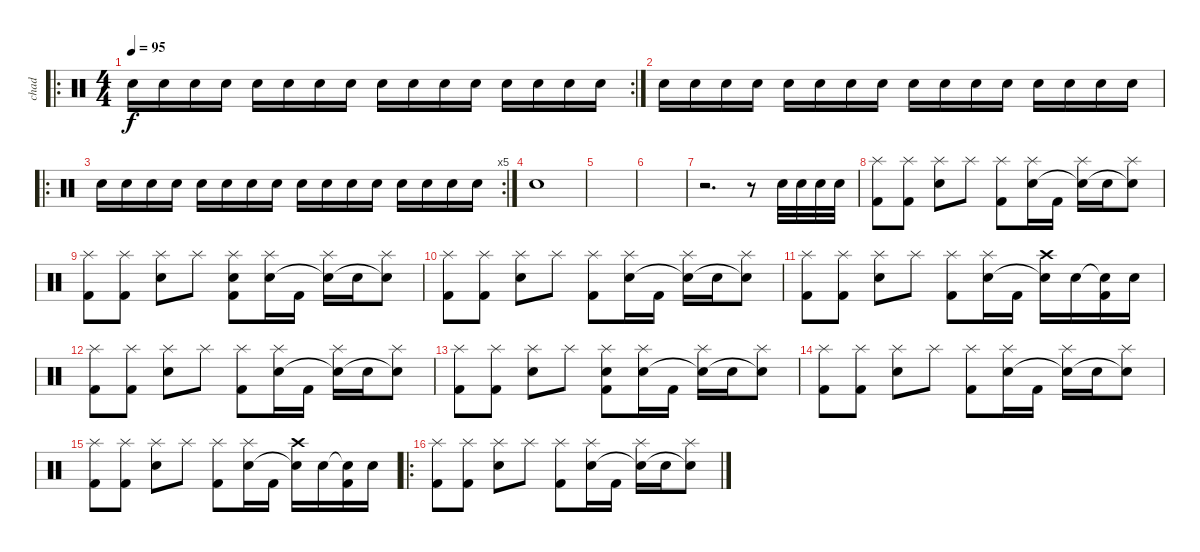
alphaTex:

\track ("chad" "chad") {instrument percussion}
\staff {score}
\articulation defaults
\ro
\rc 2
\ts (4 4)
\tempo 95
\clef neutral
\ks c "Electric Snare (hit)".16{dy f volume 12} "Electric Snare (hit)".16 "Electric Snare (hit)".16 "Electric Snare (hit)".16 "Electric Snare (hit)".16 "Electric Snare (hit)".16 "Electric Snare (hit)".16 "Electric Snare (hit)".16 "Electric Snare (hit)".16 "Electric Snare (hit)".16 "Electric Snare (hit)".16 "Electric Snare (hit)".16 "Electric Snare (hit)".16 "Electric Snare (hit)".16 "Electric Snare (hit)".16 "Electric Snare (hit)".16
|
"Electric Snare (hit)".16{volume 14} "Electric Snare (hit)".16 "Electric Snare (hit)".16 "Electric Snare (hit)".16 "Electric Snare (hit)".16 "Electric Snare (hit)".16 "Electric Snare (hit)".16 "Electric Snare (hit)".16 "Electric Snare (hit)".16 "Electric Snare (hit)".16 "Electric Snare (hit)".16 "Electric Snare (hit)".16 "Electric Snare (hit)".16 "Electric Snare (hit)".16 "Electric Snare (hit)".16 "Electric Snare (hit)".16 |
\ro
\rc 5 "Electric Snare (hit)".16{volume 16} "Electric Snare (hit)".16 "Electric Snare (hit)".16 "Electric Snare (hit)".16 "Electric Snare (hit)".16 "Electric Snare (hit)".16 "Electric Snare (hit)".16 "Electric Snare (hit)".16 "Electric Snare (hit)".16 "Electric Snare (hit)".16 "Electric Snare (hit)".16 "Electric Snare (hit)".16 "Electric Snare (hit)".16 "Electric Snare (hit)".16 "Electric Snare (hit)".16 "Electric Snare (hit)".16
|
"Electric Snare (hit)".1 |
|
|
r.2{d} r.8 "Electric Snare (hit)".32 "Electric Snare (hit)".32 "Electric Snare (hit)".32 "Electric Snare (hit)".32 |
("Splash (hit)" "Kick (hit) 2").8 ("Splash (hit)" "Kick (hit) 2").8 ("Splash (hit)" "Electric Snare (hit)").8 "Splash (hit)".8 ("Splash (hit)" "Kick (hit) 2").8 ("Splash (hit)" "Electric Snare (hit)").16 "Kick (hit) 2".16 ("Splash (hit)" "Snare (hit)"{t}).16 "Electric Snare (hit)".16 ("Splash (hit)" "Snare (hit)"{t}).8 |
("Splash (hit)" "Kick (hit) 2").8 ("Splash (hit)" "Kick (hit) 2").8 ("Splash (hit)" "Electric Snare (hit)").8 "Splash (hit)".8 ("Splash (hit)" "Electric Snare (hit)" "Kick (hit) 2").8 ("Splash (hit)" "Electric Snare (hit)").16 "Kick (hit) 2".16 ("Splash (hit)" "Snare (hit)"{t}).16 "Electric Snare (hit)".16 ("Splash (hit)" "Snare (hit)"{t}).8 |
("Splash (hit)" "Kick (hit) 2").8 ("Splash (hit)" "Kick (hit) 2").8 ("Splash (hit)" "Electric Snare (hit)").8 "Splash (hit)".8 ("Splash (hit)" "Kick (hit) 2").8 ("Splash (hit)" "Electric Snare (hit)").16 "Kick (hit) 2".16 ("Splash (hit)" "Snare (hit)"{t}).16 "Electric Snare (hit)".16 ("Splash (hit)" "Snare (hit)"{t}).8 |
("Splash (hit)" "Kick (hit) 2").8 ("Splash (hit)" "Kick (hit) 2").8 ("Splash (hit)" "Electric Snare (hit)").8 "Splash (hit)".8 ("Splash (hit)" "Kick (hit) 2").8 ("Splash (hit)" "Electric Snare (hit)").16 "Kick (hit) 2".16 ("Crash high (hit)" "Snare (hit)"{t}).16 "Electric Snare (hit)".16 ("Snare (hit)"{t} "Kick (hit) 2").16 "Electric Snare (hit)".16 |
("Splash (hit)" "Kick (hit) 2").8 ("Splash (hit)" "Kick (hit) 2").8 ("Splash (hit)" "Electric Snare (hit)").8 "Splash (hit)".8 ("Splash (hit)" "Kick (hit) 2").8 ("Splash (hit)" "Electric Snare (hit)").16 "Kick (hit) 2".16 ("Splash (hit)" "Snare (hit)"{t}).16 "Electric Snare (hit)".16 ("Splash (hit)" "Snare (hit)"{t}).8 |
("Splash (hit)" "Kick (hit) 2").8 ("Splash (hit)" "Kick (hit) 2").8 ("Splash (hit)" "Electric Snare (hit)").8 "Splash (hit)".8 ("Splash (hit)" "Electric Snare (hit)" "Kick (hit) 2").8 ("Splash (hit)" "Electric Snare (hit)").16 "Kick (hit) 2".16 ("Splash (hit)" "Snare (hit)"{t}).16 "Electric Snare (hit)".16 ("Splash (hit)" "Snare (hit)"{t}).8 |
("Splash (hit)" "Kick (hit) 2").8 ("Splash (hit)" "Kick (hit) 2").8 ("Splash (hit)" "Electric Snare (hit)").8 "Splash (hit)".8 ("Splash (hit)" "Kick (hit) 2").8 ("Splash (hit)" "Electric Snare (hit)").16 "Kick (hit) 2".16 ("Splash (hit)" "Snare (hit)"{t}).16 "Electric Snare (hit)".16 ("Splash (hit)" "Snare (hit)"{t}).8 |
("Splash (hit)" "Kick (hit) 2").8 ("Splash (hit)" "Kick (hit) 2").8 ("Splash (hit)" "Electric Snare (hit)").8 "Splash (hit)".8 ("Splash (hit)" "Kick (hit) 2").8 ("Splash (hit)" "Electric Snare (hit)").16 "Kick (hit) 2".16 ("Crash high (hit)" "Snare (hit)"{t}).16 "Electric Snare (hit)".16 ("Snare (hit)"{t} "Kick (hit) 2").16 "Electric Snare (hit)".16 |
\ro
("Splash (hit)" "Kick (hit) 2").8 ("Splash (hit)" "Kick (hit) 2").8 ("Splash (hit)" "Electric Snare (hit)").8 "Splash (hit)".8 ("Splash (hit)" "Kick (hit) 2").8 ("Splash (hit)" "Electric Snare (hit)").16 "Kick (hit) 2".16 ("Splash (hit)" "Snare (hit)"{t}).16 "Electric Snare (hit)".16 ("Splash (hit)" "Snare (hit)"{t}).8
